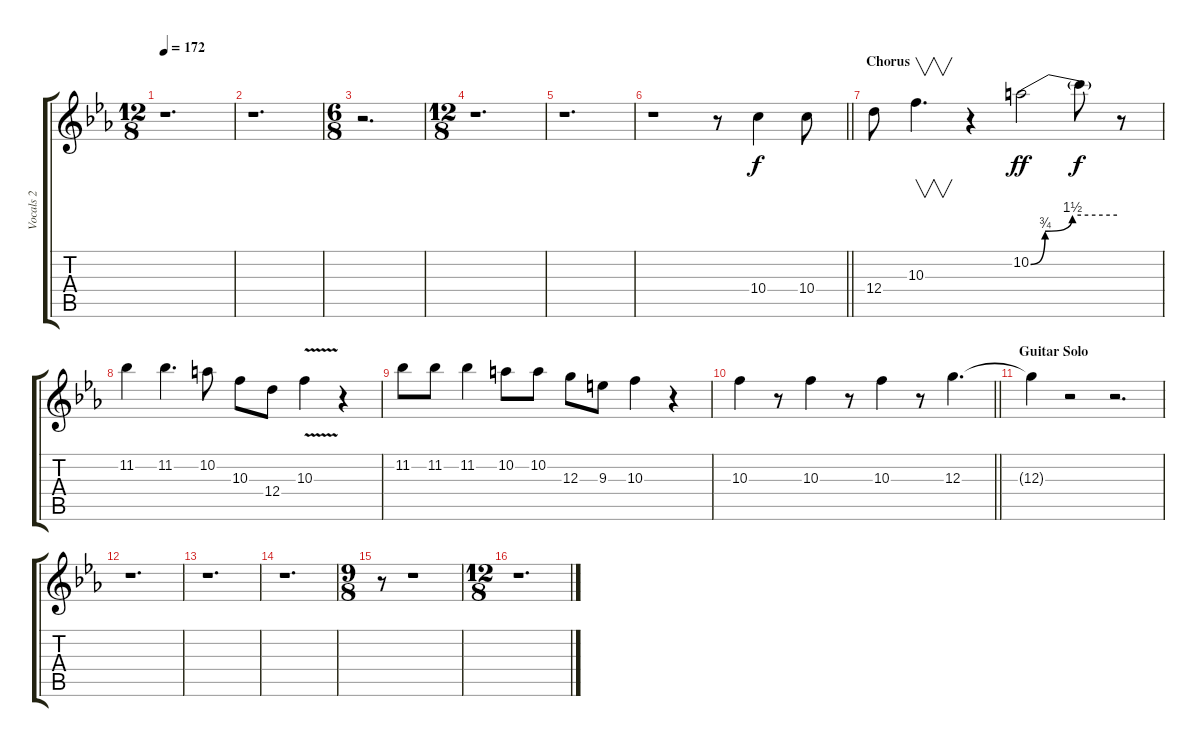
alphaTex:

\track ("Vocals 2" "Vocals 2") {instrument electricguitarjazz}
\staff {score tabs}
\tuning (E4 B3 G3 D3 A2 E2) {hide}
\ts (12 8)
\tempo 172
\clef g2
\ks cminor
r.1{d dy f} |
r.1{d} |
\ts (6 8)
r.2{d} |
\ts (12 8)
r.1{d} |
r.1{d} |
\barLineRight lightlight
r.1 r.8 10.4.4 10.4.8 |
\section ("" "Chorus")
12.4.8 10.3.4{v d} r.4 10.2{be (custom 0 0 10 3 29 6 60 6)}.2{dy ff} 10.2{t}.8{dy f} r.8 |
11.2.4 11.2.4{d} 10.2.8 10.3.8 12.4.8 10.3{v}.4 r.4 |
11.2.8 11.2.8 11.2.4 10.2.8 10.2.8 12.3.8 9.3.8 10.3.4 r.4 |
\barLineRight lightlight
10.3.4 r.8 10.3.4 r.8 10.3.4 r.8 12.3.4{d} |
\section ("" "Guitar Solo")
12.3{t}.4 r.2 r.2{d} |
r.1{d} |
r.1{d} |
r.1{d} |
\ts (9 8)
r.8 r.1 |
\ts (12 8)
r.1{d}
